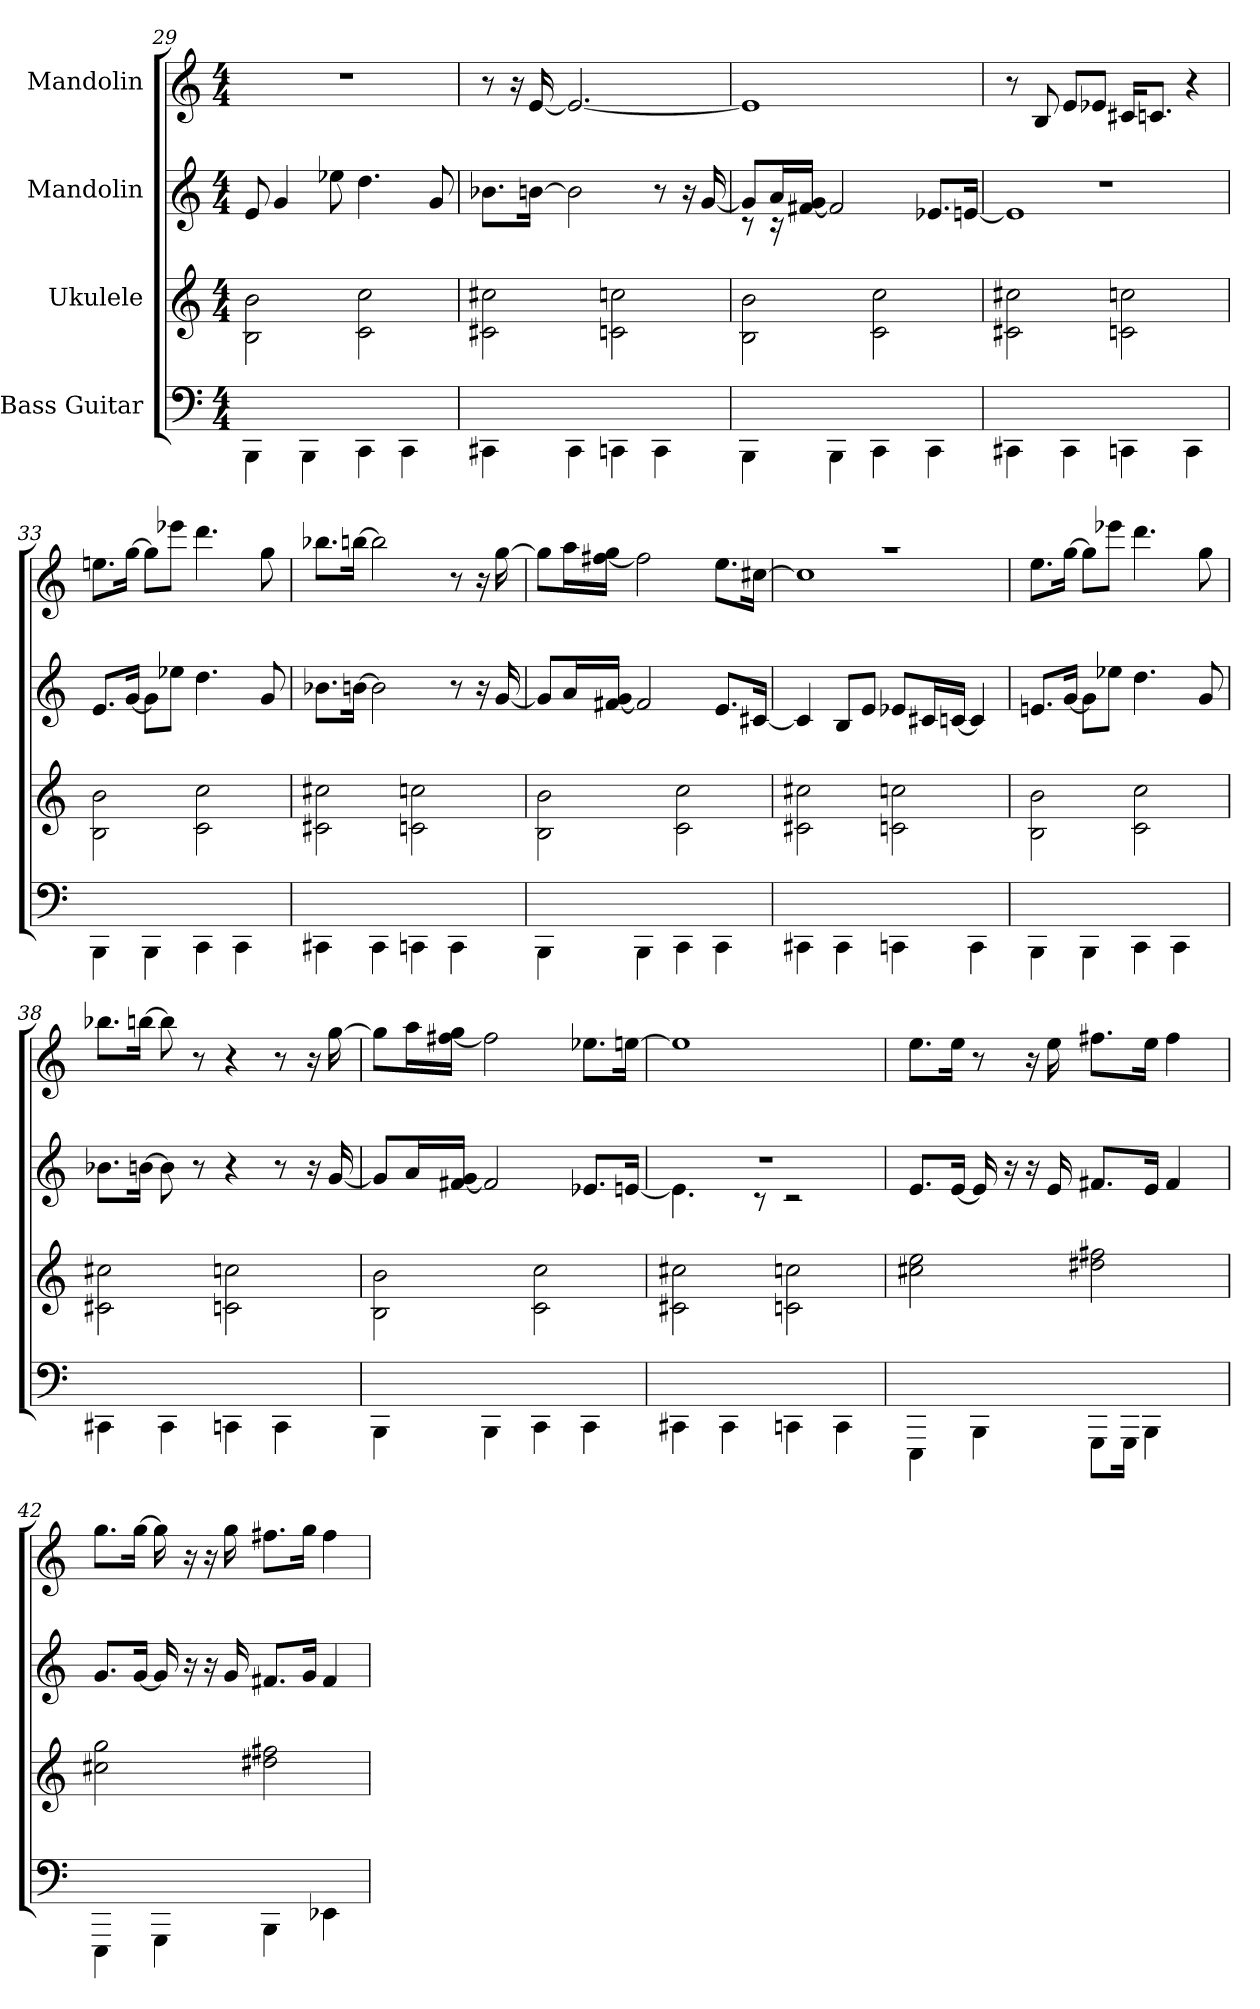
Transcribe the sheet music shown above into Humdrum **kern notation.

**kern	**kern	**kern	**kern
*part4	*part3	*part2	*part1
*staff4	*staff3	*staff2	*staff1
*I"Bass Guitar	*I"Ukulele	*I"Mandolin	*I"Mandolin
*	*	*clefG2	*clefG2
*k[]	*k[]	*k[]	*k[]
*M4/4	*M4/4	*M4/4	*M4/4
=29	=29	=29	=29
4BBBi\	2Bj\ 2bj\	8eZ/	1r
.	.	4gZ/	.
4BBBi\	.	.	.
.	.	8ee-XZ\	.
4CCi\	2cj\ 2ccj\	4.ddZ\	.
4CCi\	.	.	.
.	.	8gZ/	.
=30	=30	=30	=30
4CC#i\	2c#j\ 2cc#j\	8.b-XZ\L	8r
.	.	.	16r
.	.	[16bnZ\Jk	[16eV/
4CC#i\	.	2bZ\]	2.eV/_
4CCi\	2cj\ 2ccj\	.	.
4CCi\	.	8r	.
.	.	16r	.
.	.	[16gZ/	.
=31	=31	=31	=31
*	*	*^	*
4BBBi\	2Bj\ 2bj\	8gZ/L]	8r	1e]
.	.	16aZ/L	16r	.
.	.	[16f#XZ/ 16gZ/JJ	2ryy	.
4BBBi\	.	2f#/]	.	.
4CCi\	2cj\ 2ccj\	.	.	.
.	.	.	4ryy	.
4CCi\	.	8.e-X/L	.	.
.	.	[16en/Jk	16ryy	.
!!LO:LB:g=z
=32	=32	=32	=32	=32
4CC#i\	2c#j\ 2cc#j\	1r	1enZ]	8r
.	.	.	.	8BV/
4CC#i\	.	.	.	8eV/L
.	.	.	.	8e-XV/J
4CCi\	2cj\ 2ccj\	.	.	16c#XV/KL
.	.	.	.	8.cnV/J
4CCi\	.	.	.	4r
*	*	*v	*v	*
=33	=33	=33	=33
4BBBi\	2Bj\ 2bj\	8.eZ/L	8.eenV\L
.	.	[16gZ/Jk	[16ggV\Jk
4BBBi\	.	8gZ\L]	8ggV\L]
.	.	8ee-XZ\J	8eee-XV\J
4CCi\	2cj\ 2ccj\	4.ddZ\	4.dddV\
4CCi\	.	.	.
.	.	8gZ/	8ggV\
=34	=34	=34	=34
4CC#i\	2c#j\ 2cc#j\	8.b-XZ\L	8.bb-XV\L
.	.	[16bnZ\Jk	[16bbnV\Jk
4CC#i\	.	2bZ\]	2bbV\]
4CCi\	2cj\ 2ccj\	.	.
4CCi\	.	8r	8r
.	.	16r	16r
.	.	[16gZ/	[16ggV\
=35	=35	=35	=35
4BBBi\	2Bj\ 2bj\	8gZ/L]	8ggV\L]
.	.	16aZ/L	16aaV\L
.	.	[16f#XZ/ 16gZ/JJ	[16ff#XV\ 16ggV\JJ
4BBBi\	.	2f#/]	2ff#\]
4CCi\	2cj\ 2ccj\	.	.
4CCi\	.	8.e/L	8.ee\L
.	.	[16c#X/Jk	[16cc#X\Jk
!!LO:LB:g=z
=36	=36	=36	=36
*	*	*	*^
4CC#i\	2c#j\ 2cc#j\	4c#/]	1r	1cc#V]
4CC#i\	.	8BZ/L	.	.
.	.	8eZ/J	.	.
4CCi\	2cj\ 2ccj\	8e-XZ/L	.	.
.	.	16c#XZ/L	.	.
.	.	[16cnZ/JJ	.	.
4CCi\	.	4cZ/]	.	.
*	*	*	*v	*v
=37	=37	=37	=37
4BBBi\	2Bj\ 2bj\	8.enZ/L	8.eeV\L
.	.	[16gZ/Jk	[16ggV\Jk
4BBBi\	.	8gZ\L]	8ggV\L]
.	.	8ee-XZ\J	8eee-XV\J
4CCi\	2cj\ 2ccj\	4.ddZ\	4.dddV\
4CCi\	.	.	.
.	.	8gZ/	8ggV\
=38	=38	=38	=38
4CC#i\	2c#j\ 2cc#j\	8.b-XZ\L	8.bb-XV\L
.	.	[16bnZ\Jk	[16bbnV\Jk
4CC#i\	.	8bZ\]	8bbV\]
.	.	8r	8r
4CCi\	2cj\ 2ccj\	4r	4r
4CCi\	.	8r	8r
.	.	16r	16r
.	.	[16gZ/	[16ggV\
!!LO:PB:g=z
=39	=39	=39	=39
4BBBi\	2Bj\ 2bj\	8gZ/L]	8ggV\L]
.	.	16aZ/L	16aaV\L
.	.	[16f#XZ/ 16gZ/JJ	[16ff#XV\ 16ggV\JJ
4BBBi\	.	2f#/]	2ff#\]
4CCi\	2cj\ 2ccj\	.	.
4CCi\	.	8.e-X/L	8.ee-X\L
.	.	[16en/Jk	[16een\Jk
=40	=40	=40	=40
*	*	*^	*
4CC#i\	2c#j\ 2cc#j\	1r	4.enZ\]	1ee]
4CC#i\	.	.	.	.
.	.	.	8r	.
4CCi\	2cj\ 2ccj\	.	2r	.
4CCi\	.	.	.	.
*	*	*v	*v	*
=41	=41	=41	=41
4EEEi\	2cc#j\ 2eej\	8.eZ/L	8.eeV\L
.	.	[16eZ/Jk	16eeV\Jk
4BBBi\	.	16eZ/]	8r
.	.	16r	.
.	.	16r	16r
.	.	16eZ/	16eeV\
8GGGi\L	2dd#j\ 2ff#j\	8.f#XZ/L	8.ff#XV\L
16GGGi\Jk	.	.	.
4BBBi\	.	16eZ/Jk	16eeV\Jk
.	.	4f#Z/	4ff#V\
16ryy	.	.	.
=42	=42	=42	=42
4EEEi\	2cc#j\ 2ggj\	8.gZ/L	8.ggV\L
.	.	[16gZ/Jk	[16ggV\Jk
4GGGi\	.	16gZ/]	16ggV\]
.	.	16r	16r
.	.	16r	16r
.	.	16gZ/	16ggV\
4BBBi\	2dd#j\ 2ff#j\	8.f#XZ/L	8.ff#XV\L
.	.	16gZ/Jk	16ggV\Jk
4EE-i\	.	4f#Z/	4ff#V\
=	=	=	=
*-	*-	*-	*-
